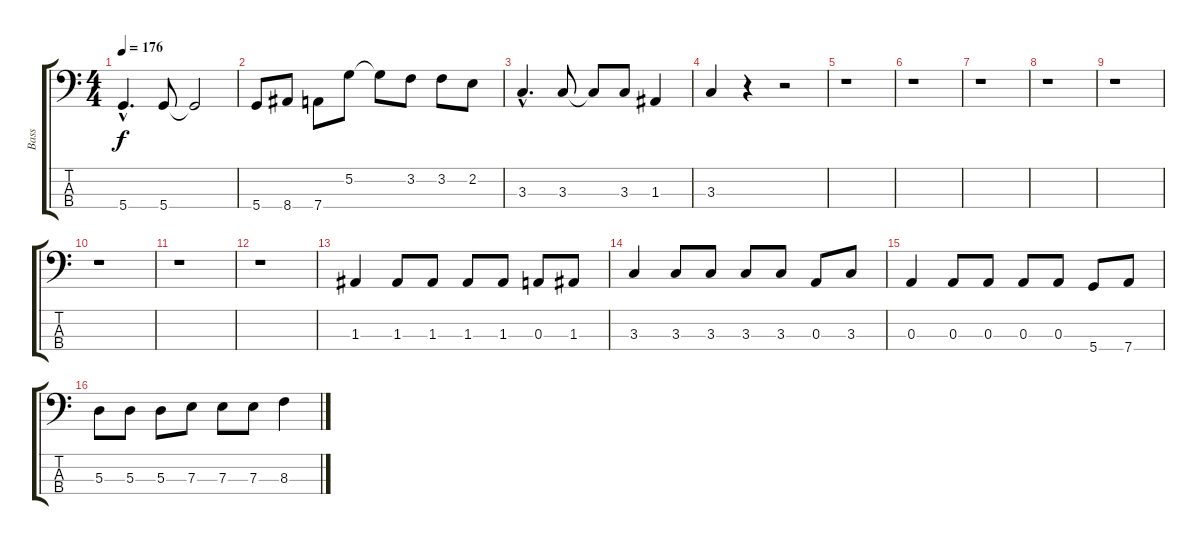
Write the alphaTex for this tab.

\track ("Bass" "Bass") {instrument electricbasspick}
\staff {score tabs}
\tuning (G2 D2 A1 D1) {hide}
\ts (4 4)
\tempo 176
\clef f4
\ks c
5.4{hac}.4{d dy f} 5.4.8 5.4{t}.2 |
5.4.8 8.4.8 7.4.8 5.2.8 5.2{t}.8 3.2.8 3.2.8 2.2.8 |
3.3{hac}.4{d} 3.3.8 3.3{t}.8 3.3.8 1.3.4 |
3.3.4 r.4 r.2 |
r.1 |
r.1 |
r.1 |
r.1 |
r.1 |
r.1 |
r.1 |
r.1 |
1.3.4 1.3.8 1.3.8 1.3.8 1.3.8 0.3.8 1.3.8 |
3.3.4 3.3.8 3.3.8 3.3.8 3.3.8 0.3.8 3.3.8 |
0.3.4 0.3.8 0.3.8 0.3.8 0.3.8 5.4.8 7.4.8 |
5.3.8 5.3.8 5.3.8 7.3.8 7.3.8 7.3.8 8.3.4
